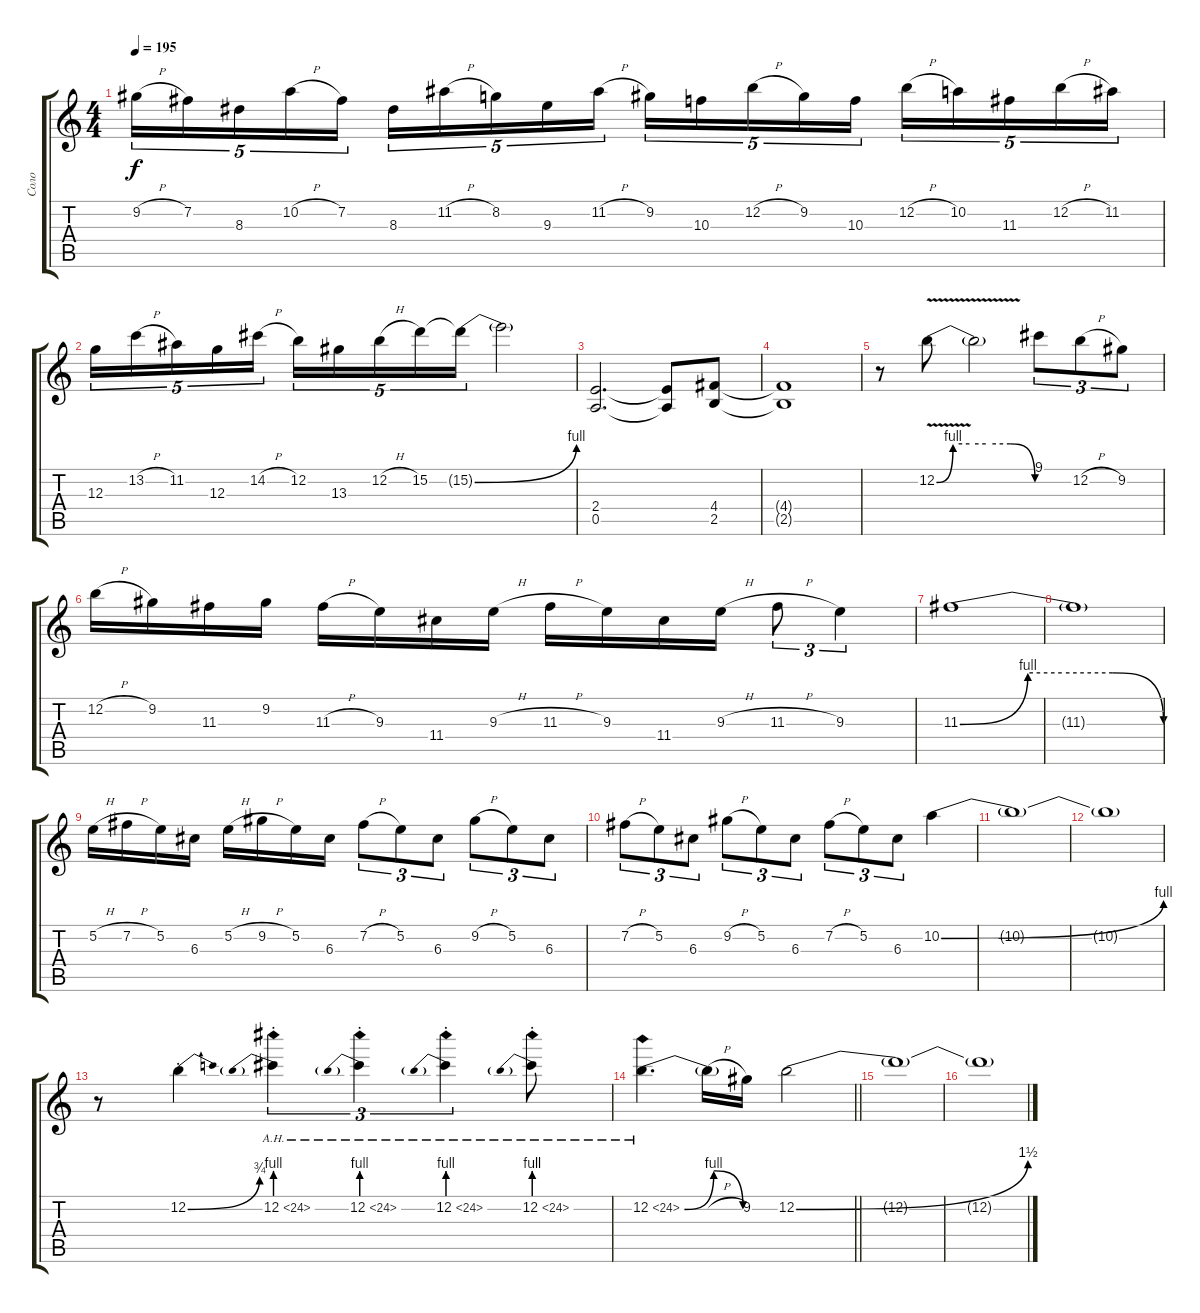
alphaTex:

\track ("Соло" "Соло") {instrument distortionguitar}
\staff {score tabs}
\tuning (E4 B3 G3 D3 A2 E2) {hide}
\ts (4 4)
\tempo 195
\clef g2
\ks c
9.2{h}.16{tu (5 4) dy f} 7.2.16{tu (5 4)} 8.3.16{tu (5 4)} 10.2{h}.16{tu (5 4)} 7.2.16{tu (5 4)} 8.3.16{tu (5 4)} 11.2{h}.16{tu (5 4)} 8.2.16{tu (5 4)} 9.3.16{tu (5 4)} 11.2{h}.16{tu (5 4)} 9.2.16{tu (5 4)} 10.3.16{tu (5 4)} 12.2{h}.16{tu (5 4)} 9.2.16{tu (5 4)} 10.3.16{tu (5 4)} 12.2{h}.16{tu (5 4)} 10.2.16{tu (5 4)} 11.3.16{tu (5 4)} 12.2{h}.16{tu (5 4)} 11.2.16{tu (5 4)} |
12.3.16{tu (5 4)} 13.2{h}.16{tu (5 4)} 11.2.16{tu (5 4)} 12.3.16{tu (5 4)} 14.2{h}.16{tu (5 4)} 12.2.16{tu (5 4)} 13.3.16{tu (5 4)} 12.2{h}.16{tu (5 4)} 15.2.16{tu (5 4)} 15.2{be (bend 0 0 60 4) t}.16{tu (5 4)} 15.2{t}.2 |
(2.4 0.5).2{d} (2.4{t} 0.5{t}).8 (4.4 2.5).8 |
(4.4{t} 2.5{t}).1 |
r.8 12.2{be (custom 0 0 10 4 20 4 30 4 45 4 60 0) v}.8 12.2{t}.2 9.1.8{tu (3 2)} 12.2{h}.8{tu (3 2)} 9.2.8{tu (3 2)} |
12.2{h}.16 9.2.16 11.3.16 9.2.16 11.3{h}.16 9.3.16 11.4.16 9.3{h}.16 11.3{h}.16 9.3.16 11.4.16 9.3{h}.16 11.3{h}.8{tu (3 2)} 9.3.4{tu (3 2)} |
11.3{be (custom 0 0 20 4 30 4 45 4 60 0)}.1 |
11.3{t}.1 |
5.2{h}.16 7.2{h}.16 5.2.16 6.3.16 5.2{h}.16 9.2{h}.16 5.2.16 6.3.16 7.2{h}.8{tu (3 2)} 5.2.8{tu (3 2)} 6.3.8{tu (3 2)} 9.2{h}.8{tu (3 2)} 5.2.8{tu (3 2)} 6.3.8{tu (3 2)} |
7.2{h}.8{tu (3 2)} 5.2.8{tu (3 2)} 6.3.8{tu (3 2)} 9.2{h}.8{tu (3 2)} 5.2.8{tu (3 2)} 6.3.8{tu (3 2)} 7.2{h}.8{tu (3 2)} 5.2.8{tu (3 2)} 6.3.8{tu (3 2)} 10.2{be (bend 0 0 60 4)}.4 |
10.2{t}.1 |
10.2{t}.1 |
r.8 12.2{be (bend 0 0 60 3) st}.4 12.2{be (prebend 0 4 60 4) ah 12 st}.4{tu (3 2)} 12.2{be (prebend 0 4 60 4) ah 12 st}.4{tu (3 2)} 12.2{be (prebend 0 4 60 4) ah 12 st}.4{tu (3 2)} 12.2{be (prebend 0 4 60 4) ah 12 st}.8 |
\barLineRight lightlight
12.2{be (bendrelease 0 0 10 4 45 4 60 0) ah 12}.4{d} 12.2{h t}.16 9.2.16 12.2{be (bend 0 0 60 6)}.2 |
12.2{t}.1 |
12.2{t}.1
